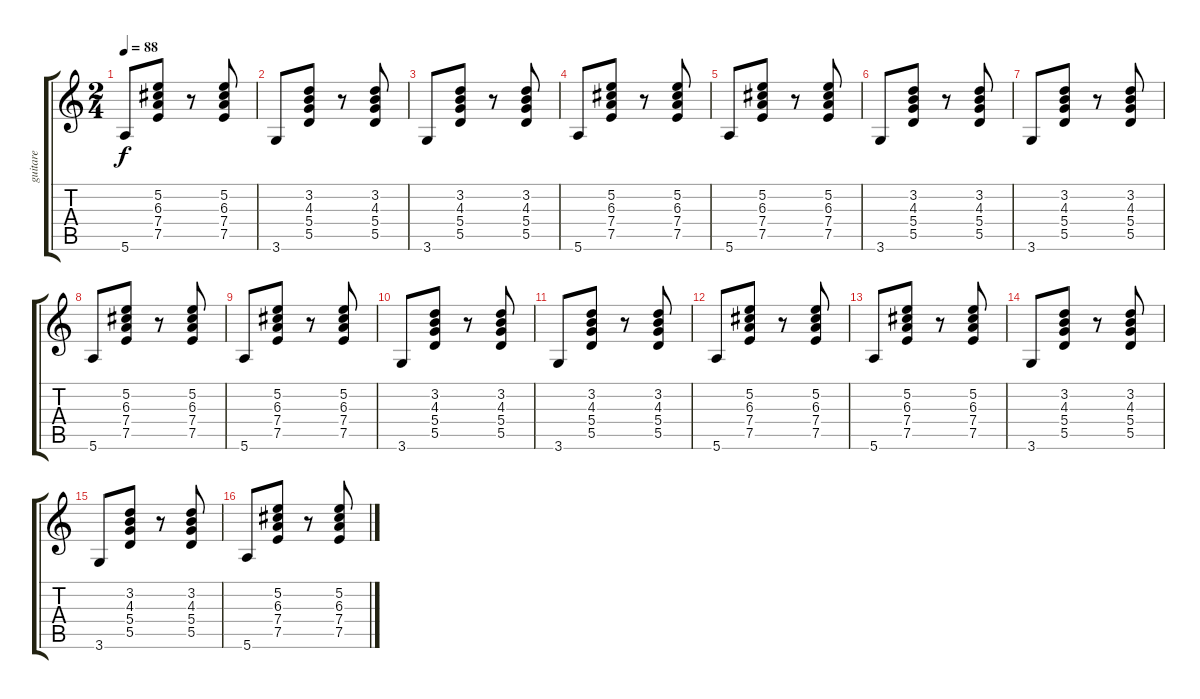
\track ("guitare" "guitare") {instrument acousticguitarsteel}
\staff {score tabs}
\tuning (E4 B3 G3 D3 A2 E2) {hide}
\ts (2 4)
\tempo 88
\clef g2
\ks c
5.6.8{dy f} (5.2 6.3 7.4 7.5).8 r.8 (5.2 6.3 7.4 7.5).8 |
3.6.8 (3.2 4.3 5.4 5.5).8 r.8 (3.2 4.3 5.4 5.5).8 |
3.6.8 (3.2 4.3 5.4 5.5).8 r.8 (3.2 4.3 5.4 5.5).8 |
5.6.8 (5.2 6.3 7.4 7.5).8 r.8 (5.2 6.3 7.4 7.5).8 |
5.6.8 (5.2 6.3 7.4 7.5).8 r.8 (5.2 6.3 7.4 7.5).8 |
3.6.8 (3.2 4.3 5.4 5.5).8 r.8 (3.2 4.3 5.4 5.5).8 |
3.6.8 (3.2 4.3 5.4 5.5).8 r.8 (3.2 4.3 5.4 5.5).8 |
5.6.8 (5.2 6.3 7.4 7.5).8 r.8 (5.2 6.3 7.4 7.5).8 |
5.6.8 (5.2 6.3 7.4 7.5).8 r.8 (5.2 6.3 7.4 7.5).8 |
3.6.8 (3.2 4.3 5.4 5.5).8 r.8 (3.2 4.3 5.4 5.5).8 |
3.6.8 (3.2 4.3 5.4 5.5).8 r.8 (3.2 4.3 5.4 5.5).8 |
5.6.8 (5.2 6.3 7.4 7.5).8 r.8 (5.2 6.3 7.4 7.5).8 |
5.6.8 (5.2 6.3 7.4 7.5).8 r.8 (5.2 6.3 7.4 7.5).8 |
3.6.8 (3.2 4.3 5.4 5.5).8 r.8 (3.2 4.3 5.4 5.5).8 |
3.6.8 (3.2 4.3 5.4 5.5).8 r.8 (3.2 4.3 5.4 5.5).8 |
5.6.8 (5.2 6.3 7.4 7.5).8 r.8 (5.2 6.3 7.4 7.5).8
